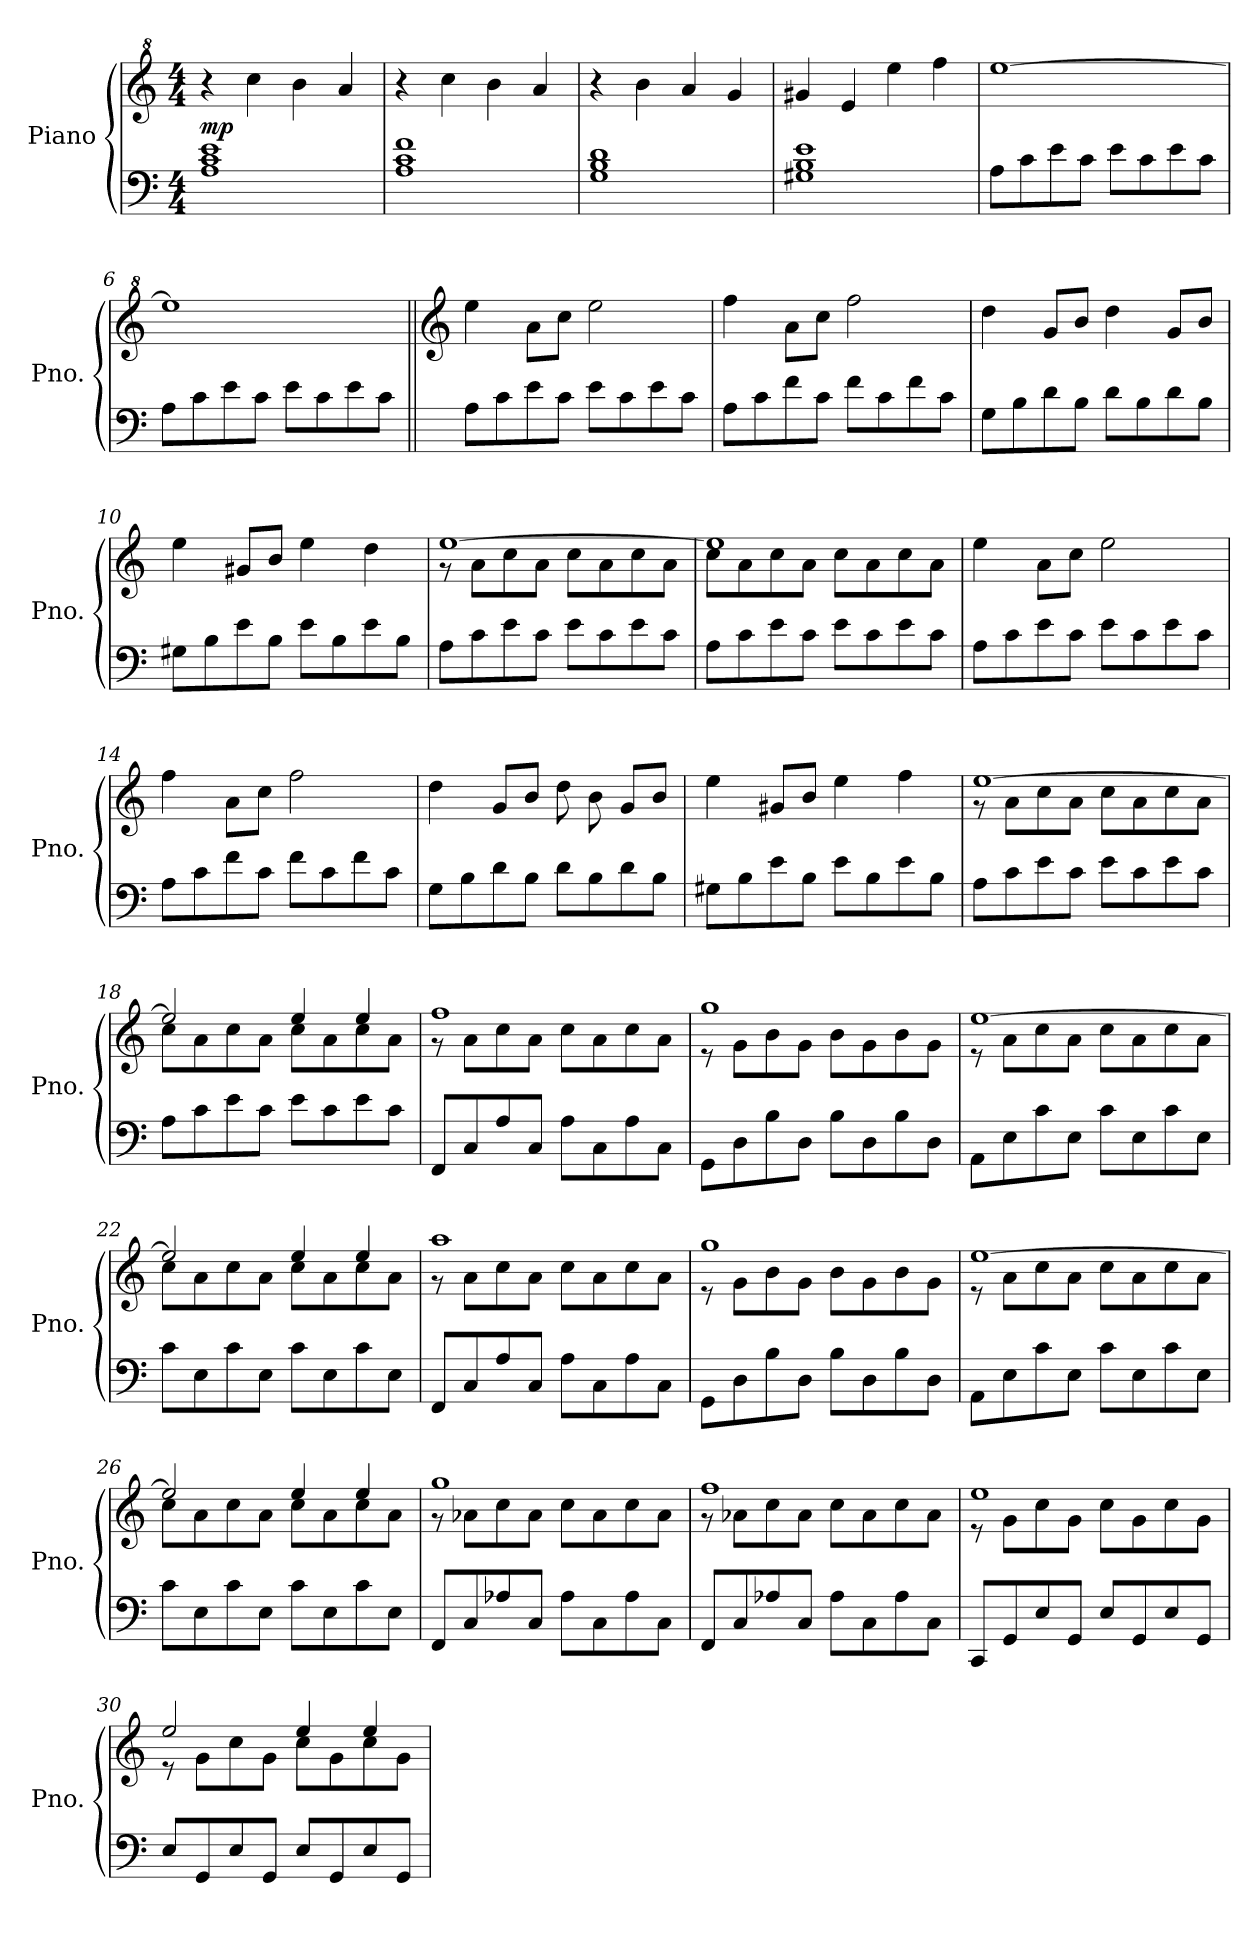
**kern	**kern	**dynam
*part1	*part1	*part1
*staff2	*staff1	*staff1/2
*I"Piano	*	*
*I'Pno.	*	*
*clefF4	*clefG^2	*
*k[]	*k[]	*
*M4/4	*M4/4	*
=1	=1	=1
!	!	!LO:DY:a=2
1A 1c 1e	4r	mp
.	4ccc\	.
.	4bb\	.
.	4aa/	.
=2	=2	=2
*^	*	*
1f	1A 1c	4r	.
.	.	4ccc\	.
.	.	4bb\	.
.	.	4aa/	.
*v	*v	*	*
=3	=3	=3
1G 1B 1d	4r	.
.	4bb\	.
.	4aa/	.
.	4gg/	.
=4	=4	=4
1G#X 1B 1e	4gg#X/	.
.	4ee/	.
.	4eee\	.
.	4fff\	.
=5	=5	=5
8A\L	[1eee	.
8c\	.	.
8e\	.	.
8c\J	.	.
8e\L	.	.
8c\	.	.
8e\	.	.
8c\J	.	.
=6	=6	=6
8A\L	1eee]	.
8c\	.	.
8e\	.	.
8c\J	.	.
8e\L	.	.
8c\	.	.
8e\	.	.
8c\J	.	.
!!LO:LB:g=z
=7||	=7||	=7||
*	*clefG2	*
8A\L	4ee\	.
8c\	.	.
8e\	8a\L	.
8c\J	8cc\J	.
8e\L	2ee\	.
8c\	.	.
8e\	.	.
8c\J	.	.
=8	=8	=8
8A\L	4ff\	.
8c\	.	.
8f\	8a\L	.
8c\J	8cc\J	.
8f\L	2ff\	.
8c\	.	.
8f\	.	.
8c\J	.	.
=9	=9	=9
8G\L	4dd\	.
8B\	.	.
8d\	8g/L	.
8B\J	8b/J	.
8d\L	4dd\	.
8B\	.	.
8d\	8g/L	.
8B\J	8b/J	.
=10	=10	=10
8G#X\L	4ee\	.
8B\	.	.
8e\	8g#X/L	.
8B\J	8b/J	.
8e\L	4ee\	.
8B\	.	.
8e\	4dd\	.
8B\J	.	.
!!LO:LB:g=z
=11	=11	=11
*	*^	*
8A\L	[1ee	8r	.
8c\	.	8a\L	.
8e\	.	8cc\	.
8c\J	.	8a\J	.
8e\L	.	8cc\L	.
8c\	.	8a\	.
8e\	.	8cc\	.
8c\J	.	8a\J	.
=12	=12	=12	=12
8A\L	1ee]	8cc\L	.
8c\	.	8a\	.
8e\	.	8cc\	.
8c\J	.	8a\J	.
8e\L	.	8cc\L	.
8c\	.	8a\	.
8e\	.	8cc\	.
8c\J	.	8a\J	.
*	*v	*v	*
=13	=13	=13
8A\L	4ee\	.
8c\	.	.
8e\	8a\L	.
8c\J	8cc\J	.
8e\L	2ee\	.
8c\	.	.
8e\	.	.
8c\J	.	.
=14	=14	=14
8A\L	4ff\	.
8c\	.	.
8f\	8a\L	.
8c\J	8cc\J	.
8f\L	2ff\	.
8c\	.	.
8f\	.	.
8c\J	.	.
!!LO:LB:g=z
=15	=15	=15
8G\L	4dd\	.
8B\	.	.
8d\	8g/L	.
8B\J	8b/J	.
8d\L	8dd\	.
8B\	8b\	.
8d\	8g/L	.
8B\J	8b/J	.
=16	=16	=16
8G#X\L	4ee\	.
8B\	.	.
8e\	8g#X/L	.
8B\J	8b/J	.
8e\L	4ee\	.
8B\	.	.
8e\	4ff\	.
8B\J	.	.
=17	=17	=17
*	*^	*
8A\L	[1ee	8r	.
8c\	.	8a\L	.
8e\	.	8cc\	.
8c\J	.	8a\J	.
8e\L	.	8cc\L	.
8c\	.	8a\	.
8e\	.	8cc\	.
8c\J	.	8a\J	.
=18	=18	=18	=18
8A\L	2ee/]	8cc\L	.
8c\	.	8a\	.
8e\	.	8cc\	.
8c\J	.	8a\J	.
8e\L	4ee/	8cc\L	.
8c\	.	8a\	.
8e\	4ee/	8cc\	.
8c\J	.	8a\J	.
!!LO:LB:g=z	!!
=19	=19	=19	=19
8FF/L	1ff	8r	.
8C/	.	8a\L	.
8A/	.	8cc\	.
8C/J	.	8a\J	.
8A\L	.	8cc\L	.
8C\	.	8a\	.
8A\	.	8cc\	.
8C\J	.	8a\J	.
=20	=20	=20	=20
8GG\L	1gg	8r	.
8D\	.	8g\L	.
8B\	.	8b\	.
8D\J	.	8g\J	.
8B\L	.	8b\L	.
8D\	.	8g\	.
8B\	.	8b\	.
8D\J	.	8g\J	.
=21	=21	=21	=21
8AA\L	[1ee	8r	.
8E\	.	8a\L	.
8c\	.	8cc\	.
8E\J	.	8a\J	.
8c\L	.	8cc\L	.
8E\	.	8a\	.
8c\	.	8cc\	.
8E\J	.	8a\J	.
=22	=22	=22	=22
8c\L	2ee/]	8cc\L	.
8E\	.	8a\	.
8c\	.	8cc\	.
8E\J	.	8a\J	.
8c\L	4ee/	8cc\L	.
8E\	.	8a\	.
8c\	4ee/	8cc\	.
8E\J	.	8a\J	.
=23	=23	=23	=23
8FF/L	1aa	8r	.
8C/	.	8a\L	.
8A/	.	8cc\	.
8C/J	.	8a\J	.
8A\L	.	8cc\L	.
8C\	.	8a\	.
8A\	.	8cc\	.
8C\J	.	8a\J	.
!!LO:PB:g=z	!!
=24	=24	=24	=24
8GG\L	1gg	8r	.
8D\	.	8g\L	.
8B\	.	8b\	.
8D\J	.	8g\J	.
8B\L	.	8b\L	.
8D\	.	8g\	.
8B\	.	8b\	.
8D\J	.	8g\J	.
=25	=25	=25	=25
8AA\L	[1ee	8r	.
8E\	.	8a\L	.
8c\	.	8cc\	.
8E\J	.	8a\J	.
8c\L	.	8cc\L	.
8E\	.	8a\	.
8c\	.	8cc\	.
8E\J	.	8a\J	.
=26	=26	=26	=26
8c\L	2ee/]	8cc\L	.
8E\	.	8a\	.
8c\	.	8cc\	.
8E\J	.	8a\J	.
8c\L	4ee/	8cc\L	.
8E\	.	8a\	.
8c\	4ee/	8cc\	.
8E\J	.	8a\J	.
=27	=27	=27	=27
8FF/L	1gg	8r	.
8C/	.	8a-X\L	.
8A-X/	.	8cc\	.
8C/J	.	8a-\J	.
8A-\L	.	8cc\L	.
8C\	.	8a-\	.
8A-\	.	8cc\	.
8C\J	.	8a-\J	.
=28	=28	=28	=28
8FF/L	1ff	8r	.
8C/	.	8a-X\L	.
8A-X/	.	8cc\	.
8C/J	.	8a-\J	.
8A-\L	.	8cc\L	.
8C\	.	8a-\	.
8A-\	.	8cc\	.
8C\J	.	8a-\J	.
!!LO:LB:g=z	!!
=29	=29	=29	=29
8CC/L	1ee	8r	.
8GG/	.	8g\L	.
8E/	.	8cc\	.
8GG/J	.	8g\J	.
8E/L	.	8cc\L	.
8GG/	.	8g\	.
8E/	.	8cc\	.
8GG/J	.	8g\J	.
=30	=30	=30	=30
8E/L	2ee/	8r	.
8GG/	.	8g\L	.
8E/	.	8cc\	.
8GG/J	.	8g\J	.
8E/L	4ee/	8cc\L	.
8GG/	.	8g\	.
8E/	4ee/	8cc\	.
8GG/J	.	8g\J	.
*	*v	*v	*
=	=	=
*-	*-	*-
